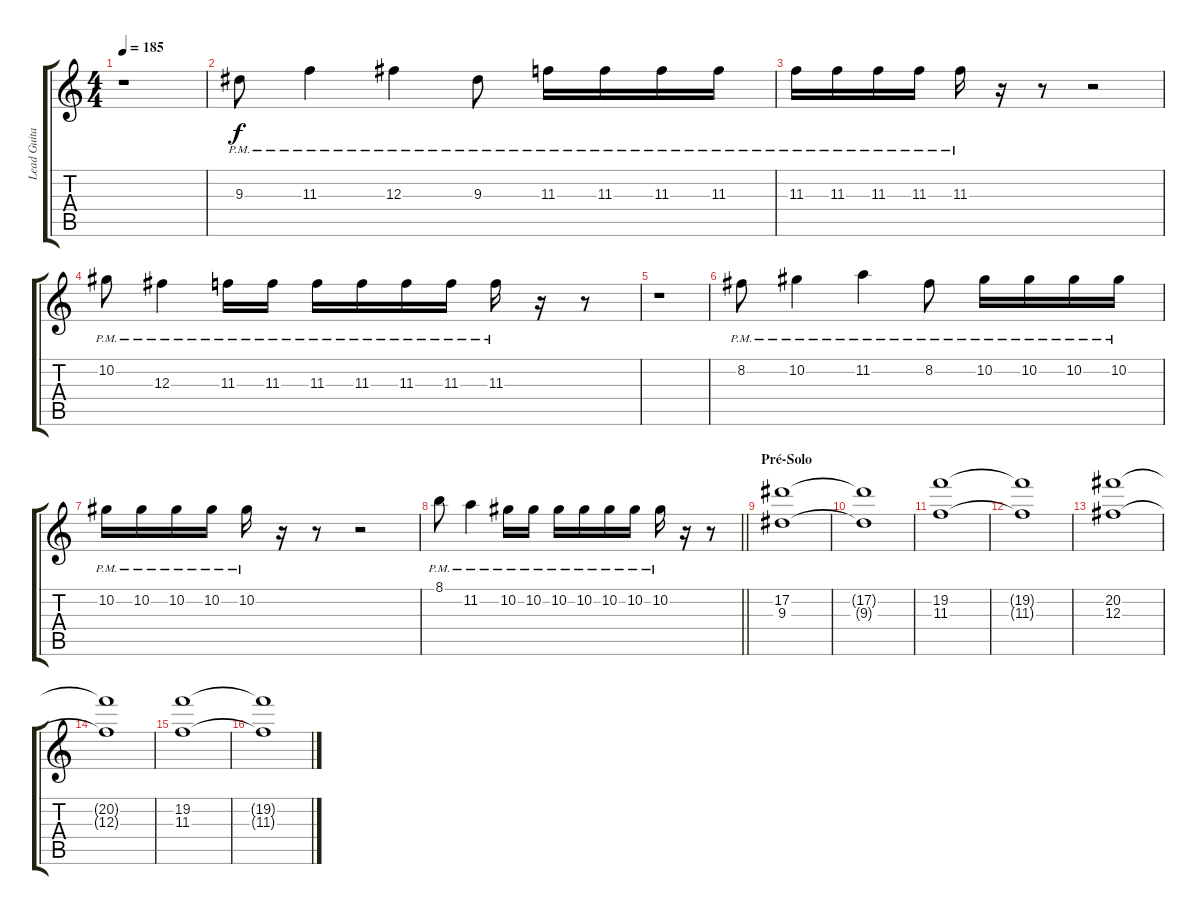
\track ("Lead Guitar" "Lead Guita") {instrument overdrivenguitar}
\staff {score tabs}
\tuning (Eb4 Bb3 Gb3 Db3 Ab2 Eb2) {hide}
\ts (4 4)
\tempo 185
\clef g2
\ks c
r.1{dy f} |
9.3{pm}.8 11.3{pm}.4 12.3{pm}.4 9.3{pm}.8 11.3{pm}.16 11.3{pm}.16 11.3{pm}.16 11.3{pm}.16 |
11.3{pm}.16 11.3{pm}.16 11.3{pm}.16 11.3{pm}.16 11.3{pm}.16 r.16 r.8 r.2 |
10.2{pm}.8 12.3{pm}.4 11.3{pm}.16 11.3{pm}.16 11.3{pm}.16 11.3{pm}.16 11.3{pm}.16 11.3{pm}.16 11.3{pm}.16 r.16 r.8 |
r.1 |
8.2{pm}.8 10.2{pm}.4 11.2{pm}.4 8.2{pm}.8 10.2{pm}.16 10.2{pm}.16 10.2{pm}.16 10.2{pm}.16 |
10.2{pm}.16 10.2{pm}.16 10.2{pm}.16 10.2{pm}.16 10.2{pm}.16 r.16 r.8 r.2 |
\barLineRight lightlight
8.1{pm}.8 11.2{pm}.4 10.2{pm}.16 10.2{pm}.16 10.2{pm}.16 10.2{pm}.16 10.2{pm}.16 10.2{pm}.16 10.2{pm}.16 r.16 r.8 |
\section ("" "Pré-Solo")
(17.2 9.3).1 |
(17.2{t} 9.3{t}).1 |
(19.2 11.3).1 |
(19.2{t} 11.3{t}).1 |
(20.2 12.3).1 |
(20.2{t} 12.3{t}).1 |
(19.2 11.3).1 |
(19.2{t} 11.3{t}).1
